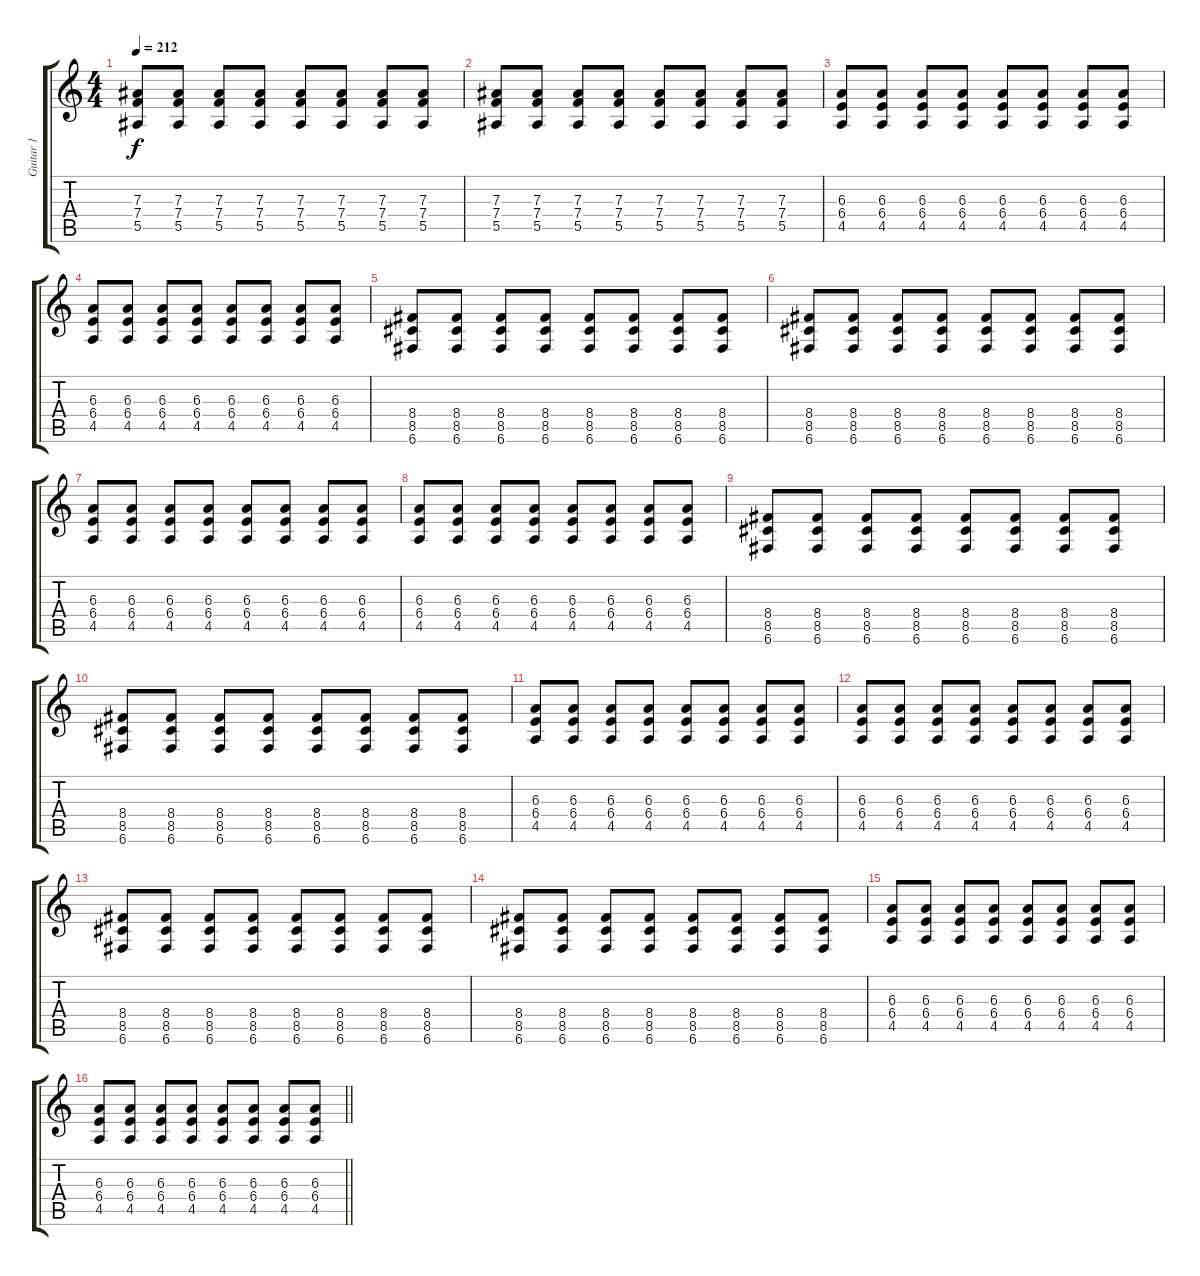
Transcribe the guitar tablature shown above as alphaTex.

\track ("Guitar 1" "Guitar 1") {instrument overdrivenguitar}
\staff {score tabs}
\tuning (C4 G3 Eb3 Bb2 F2 C2) {hide}
\ts (4 4)
\tempo 212
\clef g2
\ks c
(7.3 7.4 5.5).8{dy f} (7.3 7.4 5.5).8 (7.3 7.4 5.5).8 (7.3 7.4 5.5).8 (7.3 7.4 5.5).8 (7.3 7.4 5.5).8 (7.3 7.4 5.5).8 (7.3 7.4 5.5).8 |
(7.3 7.4 5.5).8 (7.3 7.4 5.5).8 (7.3 7.4 5.5).8 (7.3 7.4 5.5).8 (7.3 7.4 5.5).8 (7.3 7.4 5.5).8 (7.3 7.4 5.5).8 (7.3 7.4 5.5).8 |
(6.3 6.4 4.5).8 (6.3 6.4 4.5).8 (6.3 6.4 4.5).8 (6.3 6.4 4.5).8 (6.3 6.4 4.5).8 (6.3 6.4 4.5).8 (6.3 6.4 4.5).8 (6.3 6.4 4.5).8 |
(6.3 6.4 4.5).8 (6.3 6.4 4.5).8 (6.3 6.4 4.5).8 (6.3 6.4 4.5).8 (6.3 6.4 4.5).8 (6.3 6.4 4.5).8 (6.3 6.4 4.5).8 (6.3 6.4 4.5).8 |
(8.4 8.5 6.6).8 (8.4 8.5 6.6).8 (8.4 8.5 6.6).8 (8.4 8.5 6.6).8 (8.4 8.5 6.6).8 (8.4 8.5 6.6).8 (8.4 8.5 6.6).8 (8.4 8.5 6.6).8 |
(8.4 8.5 6.6).8 (8.4 8.5 6.6).8 (8.4 8.5 6.6).8 (8.4 8.5 6.6).8 (8.4 8.5 6.6).8 (8.4 8.5 6.6).8 (8.4 8.5 6.6).8 (8.4 8.5 6.6).8 |
(6.3 6.4 4.5).8 (6.3 6.4 4.5).8 (6.3 6.4 4.5).8 (6.3 6.4 4.5).8 (6.3 6.4 4.5).8 (6.3 6.4 4.5).8 (6.3 6.4 4.5).8 (6.3 6.4 4.5).8 |
(6.3 6.4 4.5).8 (6.3 6.4 4.5).8 (6.3 6.4 4.5).8 (6.3 6.4 4.5).8 (6.3 6.4 4.5).8 (6.3 6.4 4.5).8 (6.3 6.4 4.5).8 (6.3 6.4 4.5).8 |
(8.4 8.5 6.6).8 (8.4 8.5 6.6).8 (8.4 8.5 6.6).8 (8.4 8.5 6.6).8 (8.4 8.5 6.6).8 (8.4 8.5 6.6).8 (8.4 8.5 6.6).8 (8.4 8.5 6.6).8 |
(8.4 8.5 6.6).8 (8.4 8.5 6.6).8 (8.4 8.5 6.6).8 (8.4 8.5 6.6).8 (8.4 8.5 6.6).8 (8.4 8.5 6.6).8 (8.4 8.5 6.6).8 (8.4 8.5 6.6).8 |
(6.3 6.4 4.5).8 (6.3 6.4 4.5).8 (6.3 6.4 4.5).8 (6.3 6.4 4.5).8 (6.3 6.4 4.5).8 (6.3 6.4 4.5).8 (6.3 6.4 4.5).8 (6.3 6.4 4.5).8 |
(6.3 6.4 4.5).8 (6.3 6.4 4.5).8 (6.3 6.4 4.5).8 (6.3 6.4 4.5).8 (6.3 6.4 4.5).8 (6.3 6.4 4.5).8 (6.3 6.4 4.5).8 (6.3 6.4 4.5).8 |
(8.4 8.5 6.6).8 (8.4 8.5 6.6).8 (8.4 8.5 6.6).8 (8.4 8.5 6.6).8 (8.4 8.5 6.6).8 (8.4 8.5 6.6).8 (8.4 8.5 6.6).8 (8.4 8.5 6.6).8 |
(8.4 8.5 6.6).8 (8.4 8.5 6.6).8 (8.4 8.5 6.6).8 (8.4 8.5 6.6).8 (8.4 8.5 6.6).8 (8.4 8.5 6.6).8 (8.4 8.5 6.6).8 (8.4 8.5 6.6).8 |
(6.3 6.4 4.5).8 (6.3 6.4 4.5).8 (6.3 6.4 4.5).8 (6.3 6.4 4.5).8 (6.3 6.4 4.5).8 (6.3 6.4 4.5).8 (6.3 6.4 4.5).8 (6.3 6.4 4.5).8 |
\barLineRight lightlight
(6.3 6.4 4.5).8 (6.3 6.4 4.5).8 (6.3 6.4 4.5).8 (6.3 6.4 4.5).8 (6.3 6.4 4.5).8 (6.3 6.4 4.5).8 (6.3 6.4 4.5).8 (6.3 6.4 4.5).8
